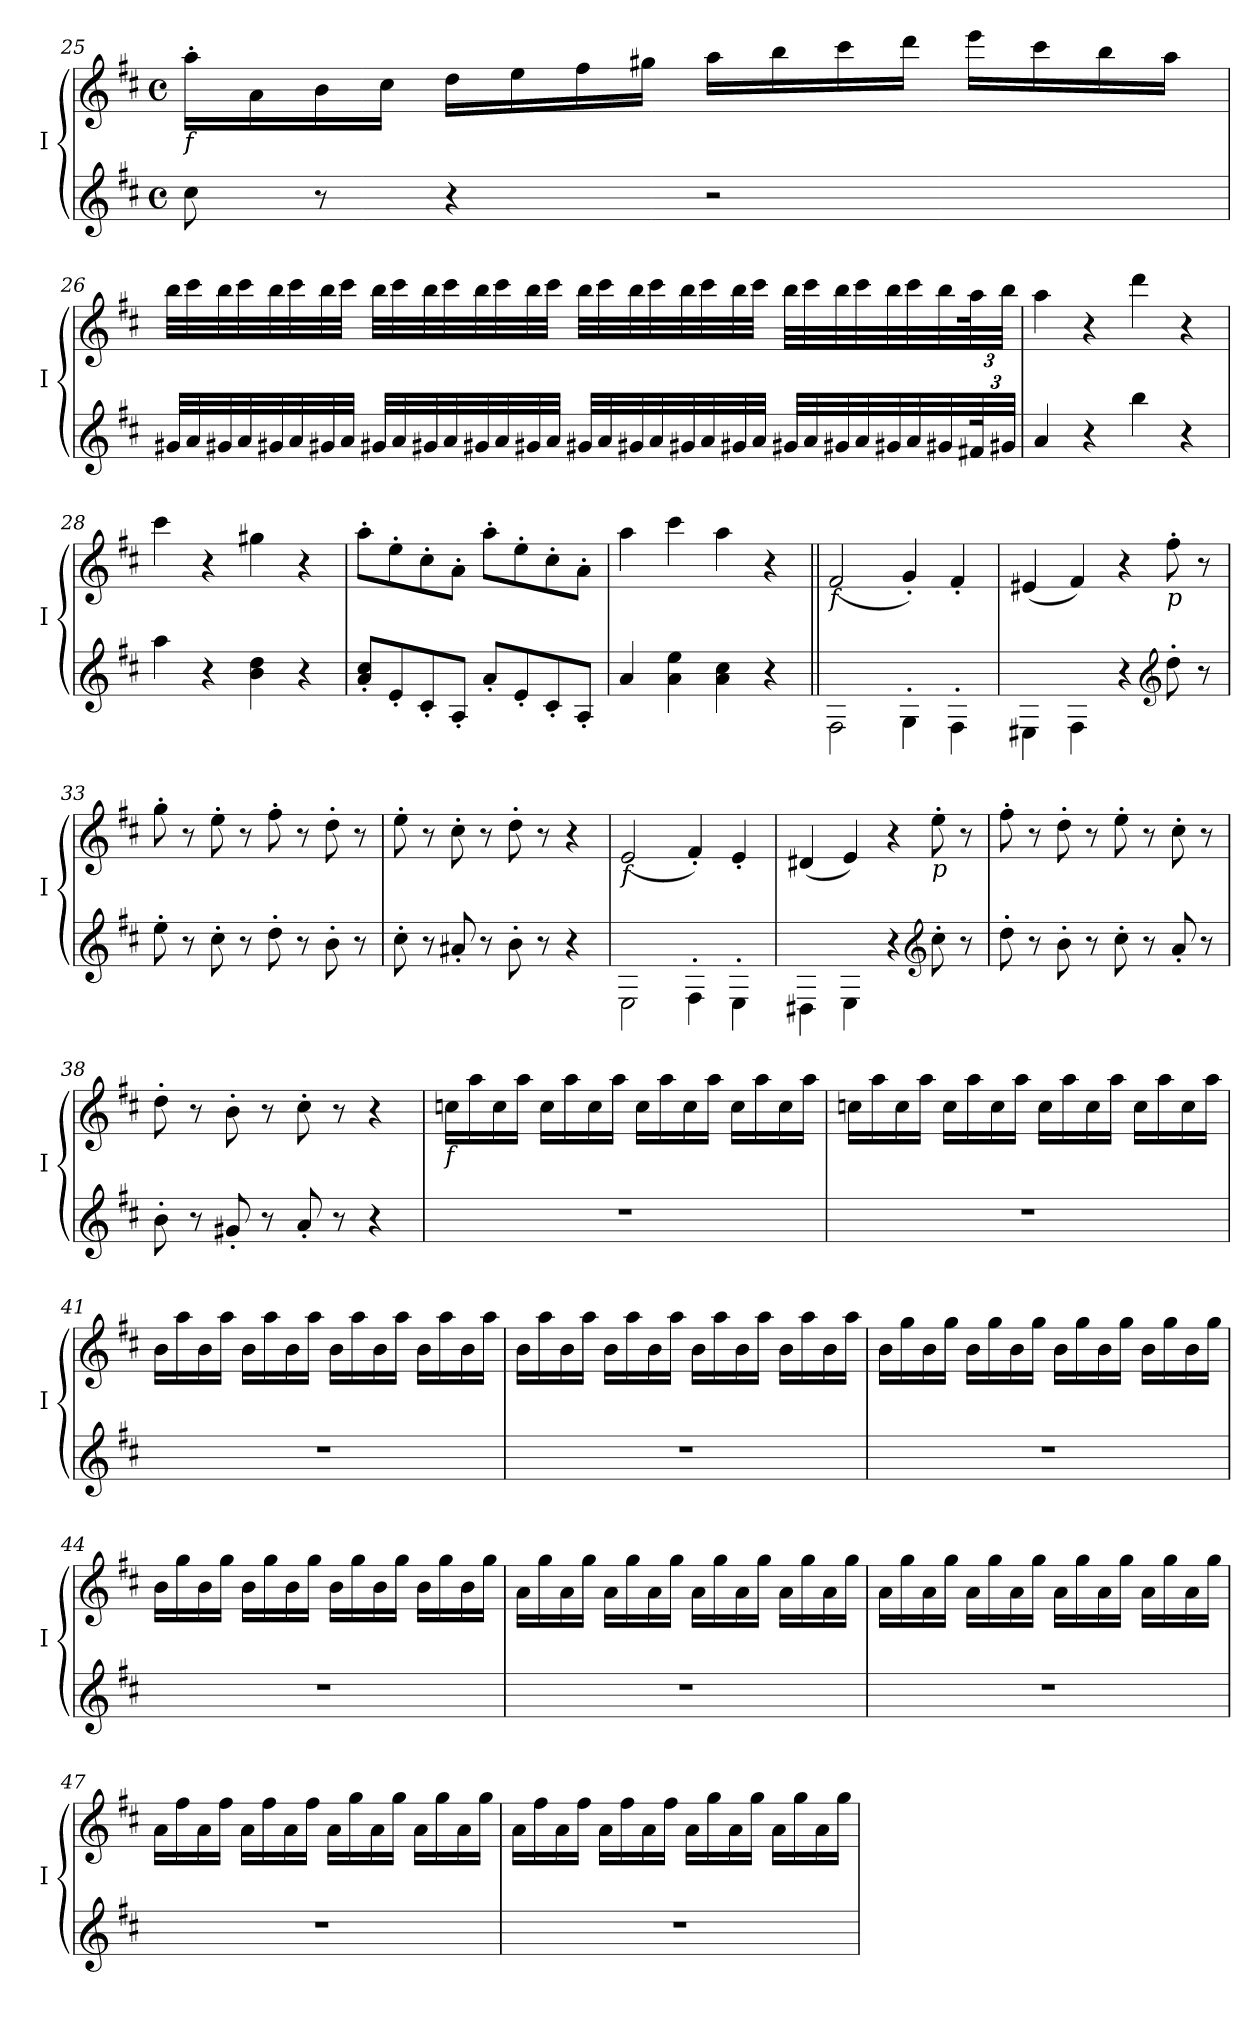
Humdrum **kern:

**kern	**kern
*part1	*part1
*staff2	*staff1
*I"I	*
*I'I	*
!!LO:LB:g=z
*clefG2	*clefG2
*k[f#c#]	*k[f#c#]
*M4/4	*M4/4
*met(c)	*met(c)
=25	=25
!	!LO:TX:b:i:t=f
8cc#\	16aa'\LL
.	16a\
8r	16b\
.	16cc#\JJ
4r	16dd\LL
.	16ee\
.	16ff#\
.	16gg#X\JJ
2r	16aa\LL
.	16bb\
.	16ccc#\
.	16ddd\JJ
.	16eee\LL
.	16ccc#\
.	16bb\
.	16aa\JJ
!!LO:LB:g=z
=26	=26
32g#X/LLL	32bb\LLL
32a/	32ccc#\
32g#X/	32bb\
32a/	32ccc#\
32g#X/	32bb\
32a/	32ccc#\
32g#X/	32bb\
32a/JJJ	32ccc#\JJJ
32g#X/LLL	32bb\LLL
32a/	32ccc#\
32g#X/	32bb\
32a/	32ccc#\
32g#X/	32bb\
32a/	32ccc#\
32g#X/	32bb\
32a/JJJ	32ccc#\JJJ
32g#X/LLL	32bb\LLL
32a/	32ccc#\
32g#X/	32bb\
32a/	32ccc#\
32g#X/	32bb\
32a/	32ccc#\
32g#X/	32bb\
32a/JJJ	32ccc#\JJJ
32g#X/LLL	32bb\LLL
32a/	32ccc#\
32g#X/	32bb\
32a/	32ccc#\
32g#X/	32bb\
32a/	32ccc#\
32g#X/	32bb\
*Xbrackettup	*Xbrackettup
96f#X/K	96aa\K
48g#X/JJJ	48bb\JJJ
!!LO:LB:g=z
=27	=27
4a/	4aa\
4r	4r
4bb\	4ddd\
4r	4r
=28	=28
4aa\	4ccc#\
4r	4r
4b\ 4dd\	4gg#X\
4r	4r
=29	=29
8a/' 8cc#/'L	8aa'\L
8e'/	8ee'\
8c#'/	8cc#'\
8A'/J	8a'\J
8a'/L	8aa'\L
8e'/	8ee'\
8c#'/	8cc#'\
8A'/J	8a'\J
=30	=30
4a/	4aa\
4a\ 4ee\	4ccc#\
4a\ 4cc#\	4aa\
4r	4r
=31||	=31||
!	!LO:TX:b:i:t=f
2F#\	(<2f#/
4G'\	4g'/)
4F#'\	4f#'/
=32	=32
4E#X\	(<4e#X/
4F#\	4f#/)
4r	4r
*clefG2	*
!	!LO:TX:b:i:t=p
8dd'\	8ff#'\
8r	8r
!!LO:LB:g=z
=33	=33
8ee'\	8gg'\
8r	8r
8cc#'\	8ee'\
8r	8r
8dd'\	8ff#'\
8r	8r
8b'\	8dd'\
8r	8r
=34	=34
8cc#'\	8ee'\
8r	8r
8a#X'/	8cc#'\
8r	8r
8b'\	8dd'\
8r	8r
4r	4r
=35	=35
!	!LO:TX:b:i:t=f
2E\	(<2e/
4F#'\	4f#'/)
4E'\	4e'/
=36	=36
4D#X\	(<4d#X/
4E\	4e/)
4r	4r
*clefG2	*
!	!LO:TX:b:i:t=p
8cc#'\	8ee'\
8r	8r
=37	=37
8dd'\	8ff#'\
8r	8r
8b'\	8dd'\
8r	8r
8cc#'\	8ee'\
8r	8r
8a'/	8cc#'\
8r	8r
!!LO:PB:g=z
=38	=38
8b'\	8dd'\
8r	8r
8g#X'/	8b'\
8r	8r
8a'/	8cc#'\
8r	8r
4r	4r
=39	=39
!	!LO:TX:b:i:t=f
1r	16ccn\LL
.	16aa\
.	16cc\
.	16aa\JJ
.	16cc\LL
.	16aa\
.	16cc\
.	16aa\JJ
.	16cc\LL
.	16aa\
.	16cc\
.	16aa\JJ
.	16cc\LL
.	16aa\
.	16cc\
.	16aa\JJ
=40	=40
1r	16ccn\LL
.	16aa\
.	16cc\
.	16aa\JJ
.	16cc\LL
.	16aa\
.	16cc\
.	16aa\JJ
.	16cc\LL
.	16aa\
.	16cc\
.	16aa\JJ
.	16cc\LL
.	16aa\
.	16cc\
.	16aa\JJ
!!LO:LB:g=z
=41	=41
1r	16b\LL
.	16aa\
.	16b\
.	16aa\JJ
.	16b\LL
.	16aa\
.	16b\
.	16aa\JJ
.	16b\LL
.	16aa\
.	16b\
.	16aa\JJ
.	16b\LL
.	16aa\
.	16b\
.	16aa\JJ
=42	=42
1r	16b\LL
.	16aa\
.	16b\
.	16aa\JJ
.	16b\LL
.	16aa\
.	16b\
.	16aa\JJ
.	16b\LL
.	16aa\
.	16b\
.	16aa\JJ
.	16b\LL
.	16aa\
.	16b\
.	16aa\JJ
!!LO:LB:g=z
=43	=43
1r	16b\LL
.	16gg\
.	16b\
.	16gg\JJ
.	16b\LL
.	16gg\
.	16b\
.	16gg\JJ
.	16b\LL
.	16gg\
.	16b\
.	16gg\JJ
.	16b\LL
.	16gg\
.	16b\
.	16gg\JJ
=44	=44
1r	16b\LL
.	16gg\
.	16b\
.	16gg\JJ
.	16b\LL
.	16gg\
.	16b\
.	16gg\JJ
.	16b\LL
.	16gg\
.	16b\
.	16gg\JJ
.	16b\LL
.	16gg\
.	16b\
.	16gg\JJ
!!LO:LB:g=z
=45	=45
1r	16a\LL
.	16gg\
.	16a\
.	16gg\JJ
.	16a\LL
.	16gg\
.	16a\
.	16gg\JJ
.	16a\LL
.	16gg\
.	16a\
.	16gg\JJ
.	16a\LL
.	16gg\
.	16a\
.	16gg\JJ
=46	=46
1r	16a\LL
.	16gg\
.	16a\
.	16gg\JJ
.	16a\LL
.	16gg\
.	16a\
.	16gg\JJ
.	16a\LL
.	16gg\
.	16a\
.	16gg\JJ
.	16a\LL
.	16gg\
.	16a\
.	16gg\JJ
!!LO:LB:g=z
=47	=47
1r	16a\LL
.	16ff#\
.	16a\
.	16ff#\JJ
.	16a\LL
.	16ff#\
.	16a\
.	16ff#\JJ
.	16a\LL
.	16gg\
.	16a\
.	16gg\JJ
.	16a\LL
.	16gg\
.	16a\
.	16gg\JJ
=48	=48
1r	16a\LL
.	16ff#\
.	16a\
.	16ff#\JJ
.	16a\LL
.	16ff#\
.	16a\
.	16ff#\JJ
.	16a\LL
.	16gg\
.	16a\
.	16gg\JJ
.	16a\LL
.	16gg\
.	16a\
.	16gg\JJ
=	=
*-	*-
